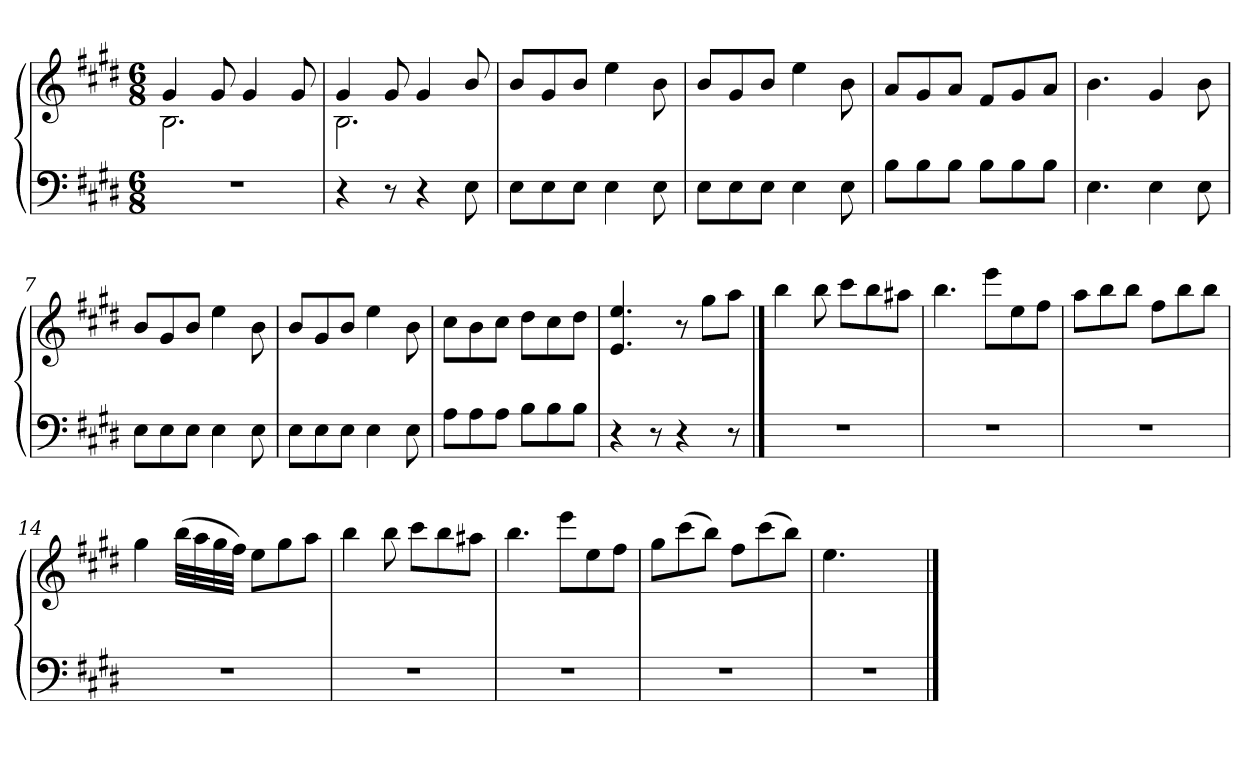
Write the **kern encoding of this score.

**kern	**kern
*part1	*part1
*staff2	*staff1
*clefF4	*clefG2
*k[f#c#g#d#]	*k[f#c#g#d#]
*M6/8	*M6/8
=1	=1
*	*^
2.r	4g#/	2.B\
.	8g#/	.
.	4g#/	.
.	8g#/	.
=2	=2	=2
4r	4g#/	2.B\
8r	8g#/	.
4r	4g#/	.
8E\	8b/	.
*	*v	*v
=3	=3
8E\L	8b/L
8E\	8g#/
8E\J	8b/J
4E\	4ee\
8E\	8b\
=4	=4
8E\L	8b/L
8E\	8g#/
8E\J	8b/J
4E\	4ee\
8E\	8b\
=5	=5
8B\L	8a/L
8B\	8g#/
8B\J	8a/J
8B\L	8f#/L
8B\	8g#/
8B\J	8a/J
=6	=6
4.E\	4.b\
4E\	4g#/
8E\	8b\
!!LO:LB:g=z
=7	=7
8E\L	8b/L
8E\	8g#/
8E\J	8b/J
4E\	4ee\
8E\	8b\
=8	=8
8E\L	8b/L
8E\	8g#/
8E\J	8b/J
4E\	4ee\
8E\	8b\
=9	=9
8A\L	8cc#\L
8A\	8b\
8A\J	8cc#\J
8B\L	8dd#\L
8B\	8cc#\
8B\J	8dd#\J
=10	=10
4r	4.e/ 4.ee/
8r	.
4r	8r
.	8gg#\L
8r	8aa\J
==11	==11
2.r	4bb\
.	8bb\
.	8ccc#\L
.	8bb\
.	8aa#X\J
=12	=12
2.r	4.bb\
.	8eee\L
.	8ee\
.	8ff#\J
!!LO:LB:g=z
=13	=13
2.r	8aa\L
.	8bb\
.	8bb\J
.	8ff#\L
.	8bb\
.	8bb\J
=14	=14
2.r	4gg#\
.	(>32bb\LLL
.	32aa\
.	32gg#\
.	32ff#\JJJ)
.	8ee\L
.	8gg#\
.	8aa\J
=15	=15
2.r	4bb\
.	8bb\
.	8ccc#\L
.	8bb\
.	8aa#X\J
=16	=16
2.r	4.bb\
.	8eee\L
.	8ee\
.	8ff#\J
=17	=17
2.r	8gg#\L
.	(>8ccc#\
.	8bb\J)
.	8ff#\L
.	(>8ccc#\
.	8bb\J)
=18	=18
2.r	4.ee\
.	4.ryy
==	==
*-	*-
